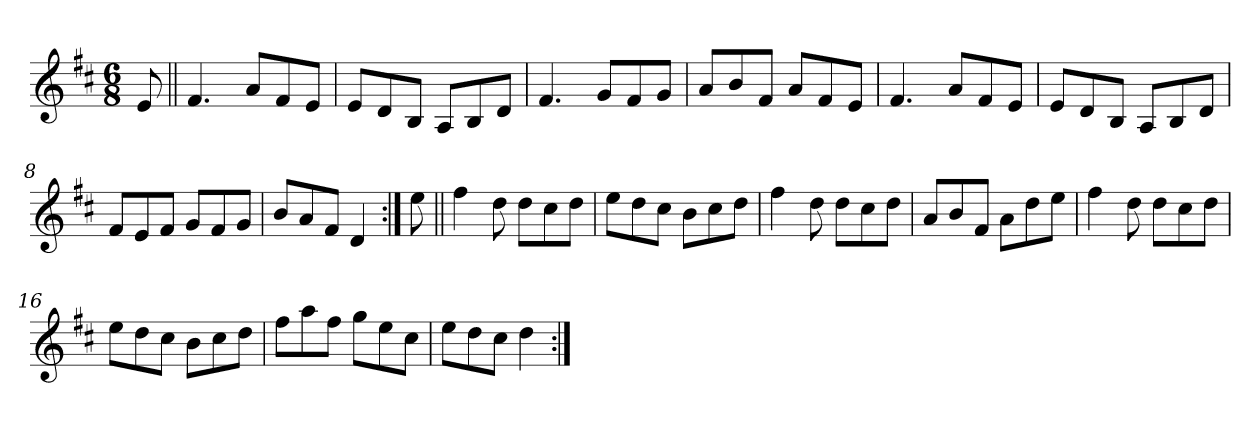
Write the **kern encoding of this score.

**kern
*part1
*staff1
*clefG2
*k[f#c#]
*D:
*M6/8
=1
8e/
=2||
4.f#/
8a/L
8f#/
8e/J
=3
8e/L
8d/
8B/J
8A/L
8B/
8d/J
=4
4.f#/
8g/L
8f#/
8g/J
=5
8a/L
8b/
8f#/J
8a/L
8f#/
8e/J
=6
4.f#/
8a/L
8f#/
8e/J
=7
8e/L
8d/
8B/J
8A/L
8B/
8d/J
=8
8f#/L
8e/
8f#/J
8g/L
8f#/
8g/J
!!LO:LB:g=z
=9
8b/L
8a/
8f#/J
4d/
=10:|!
8ee\
=11||
4ff#\
8dd\
8dd\L
8cc#\
8dd\J
=12
8ee\L
8dd\
8cc#\J
8b\L
8cc#\
8dd\J
=13
4ff#\
8dd\
8dd\L
8cc#\
8dd\J
=14
8a/L
8b/
8f#/J
8a\L
8dd\
8ee\J
=15
4ff#\
8dd\
8dd\L
8cc#\
8dd\J
=16
8ee\L
8dd\
8cc#\J
8b\L
8cc#\
8dd\J
!!LO:LB:g=z
=17
8ff#\L
8aa\
8ff#\J
8gg\L
8ee\
8cc#\J
=18
8ee\L
8dd\
8cc#\J
4dd\
=:|!
*-
